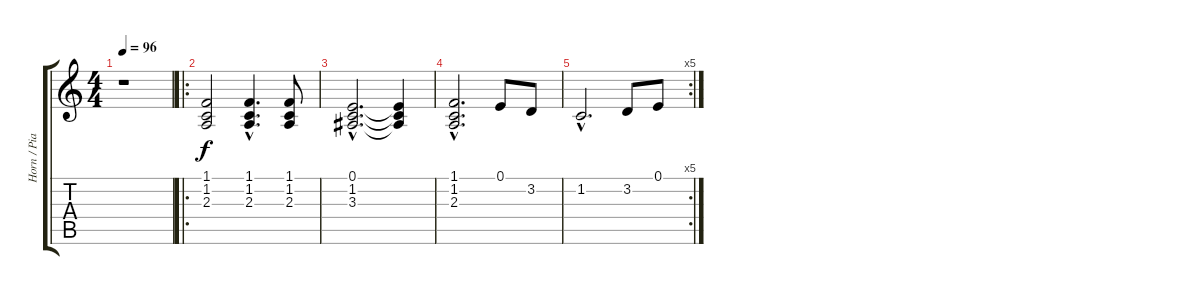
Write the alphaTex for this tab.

\track ("Horn / Piano / Chorus" "Horn / Pia") {instrument frenchhorn}
\staff {score tabs}
\tuning (E4 B3 G3 D3 A2 E2) {hide}
\ts (4 4)
\tempo 96
\clef g2
\ks c
r.1{dy f} |
\ro
(1.1 1.2 2.3).2{instrument lead6voice} (1.1{hac} 1.2{hac} 2.3{hac}).4{d} (1.1 1.2 2.3).8 |
(0.1{hac} 1.2{hac} 3.3{hac}).2{d} (0.1{t} 1.2{t} 3.3{t}).4 |
(1.1{hac} 1.2{hac} 2.3{hac}).2{d} 0.1.8 3.2.8 |
\rc 5
1.2{hac}.2{d} 3.2.8 0.1.8
